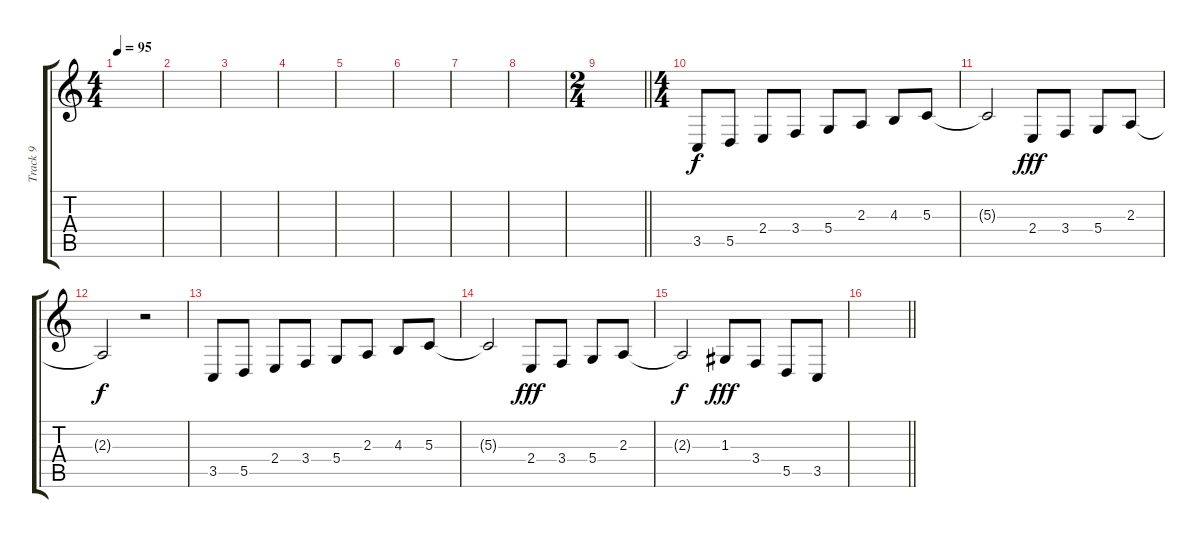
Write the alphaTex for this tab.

\track ("Track 9" "Track 9") {instrument choiraahs}
\staff {score tabs}
\tuning (E4 B3 G3 D3 A2 E2) {hide}
\ts (4 4)
\tempo 95
\clef g2
\ks c
|
|
|
|
|
|
|
|
\ts (2 4)
\barLineRight lightlight
|
\ts (4 4)
3.5.8 5.5.8 2.4.8 3.4.8 5.4.8 2.3.8 4.3.8 5.3.8 |
5.3{t}.2 2.4.8{dy fff} 3.4.8 5.4.8 2.3.8 |
2.3{t}.2{dy f} r.2 |
3.5.8 5.5.8 2.4.8 3.4.8 5.4.8 2.3.8 4.3.8 5.3.8 |
5.3{t}.2 2.4.8{dy fff} 3.4.8 5.4.8 2.3.8 |
2.3{t}.2{dy f} 1.3.8{dy fff} 3.4.8 5.5.8 3.5.8 |
\barLineRight lightlight
